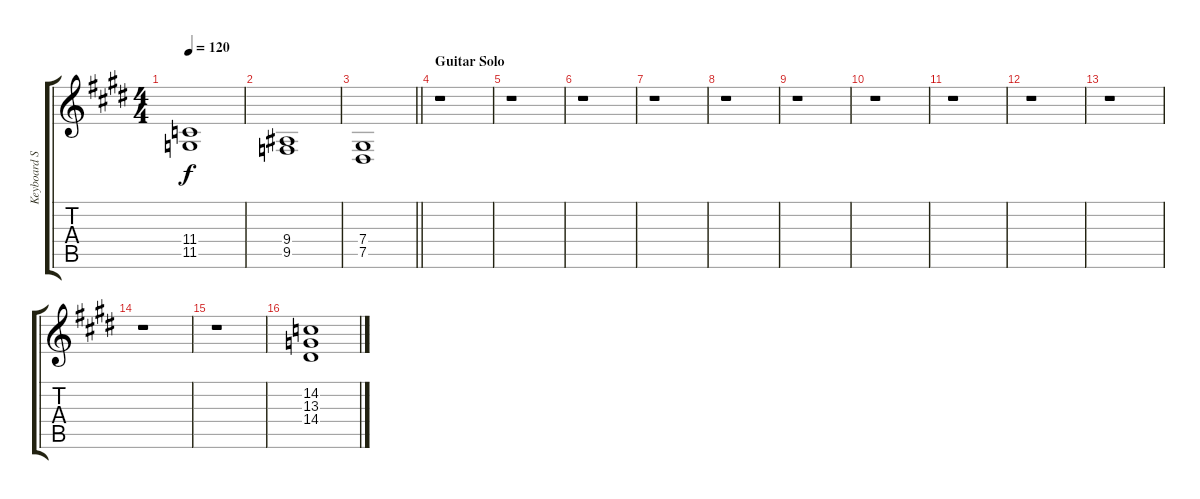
\track ("Keyboard Synth" "Keyboard S") {instrument stringensemble1}
\staff {score tabs}
\tuning (Eb4 Bb3 Gb3 Db3 Ab2 Eb2) {hide}
\ts (4 4)
\tempo 120
\clef g2
\ks e
(11.4 11.5).1{dy f} |
(9.4 9.5).1 |
\barLineRight lightlight
(7.4 7.5).1 |
\section ("" "Guitar Solo")
r.1 |
r.1 |
r.1 |
r.1 |
r.1 |
r.1 |
r.1 |
r.1 |
r.1 |
r.1 |
r.1 |
r.1 |
(14.2 13.3 14.4).1
